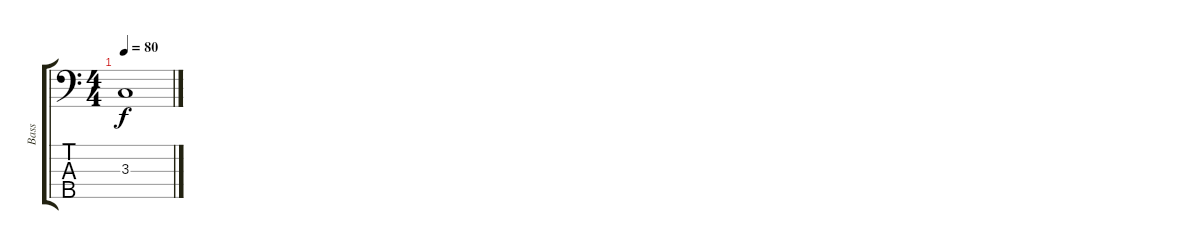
\track ("Bass" "Bass") {instrument electricbassfinger}
\staff {score tabs}
\tuning (G2 D2 A1 E1 B0) {hide}
\ts (4 4)
\tempo 80
\clef f4
\ks c
3.3.1{dy f}
